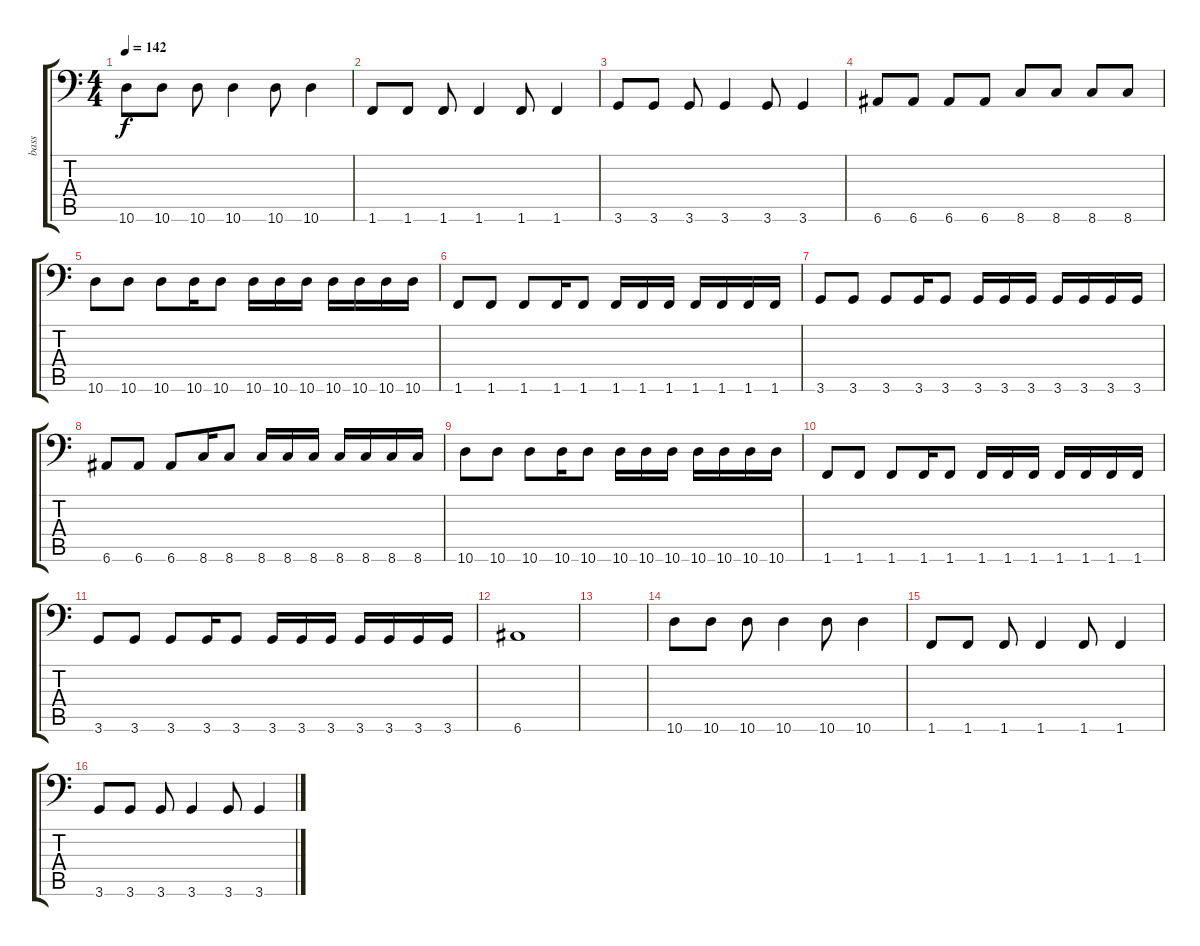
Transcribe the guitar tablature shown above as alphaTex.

\track ("bass" "bass") {instrument electricbasspick}
\staff {score tabs}
\tuning (E3 B2 G2 D2 A1 E1) {hide}
\ts (4 4)
\tempo 142
\clef f4
\ks c
10.6.8{dy f} 10.6.8 10.6.8 10.6.4 10.6.8 10.6.4 |
1.6.8 1.6.8 1.6.8 1.6.4 1.6.8 1.6.4 |
3.6.8 3.6.8 3.6.8 3.6.4 3.6.8 3.6.4 |
6.6.8 6.6.8 6.6.8 6.6.8 8.6.8 8.6.8 8.6.8 8.6.8 |
10.6.8 10.6.8 10.6.8 10.6.16 10.6.8 10.6.16 10.6.16 10.6.16 10.6.16 10.6.16 10.6.16 10.6.16 |
1.6.8 1.6.8 1.6.8 1.6.16 1.6.8 1.6.16 1.6.16 1.6.16 1.6.16 1.6.16 1.6.16 1.6.16 |
3.6.8 3.6.8 3.6.8 3.6.16 3.6.8 3.6.16 3.6.16 3.6.16 3.6.16 3.6.16 3.6.16 3.6.16 |
6.6.8 6.6.8 6.6.8 8.6.16 8.6.8 8.6.16 8.6.16 8.6.16 8.6.16 8.6.16 8.6.16 8.6.16 |
10.6.8 10.6.8 10.6.8 10.6.16 10.6.8 10.6.16 10.6.16 10.6.16 10.6.16 10.6.16 10.6.16 10.6.16 |
1.6.8 1.6.8 1.6.8 1.6.16 1.6.8 1.6.16 1.6.16 1.6.16 1.6.16 1.6.16 1.6.16 1.6.16 |
3.6.8 3.6.8 3.6.8 3.6.16 3.6.8 3.6.16 3.6.16 3.6.16 3.6.16 3.6.16 3.6.16 3.6.16 |
6.6.1 |
|
10.6.8 10.6.8 10.6.8 10.6.4 10.6.8 10.6.4 |
1.6.8 1.6.8 1.6.8 1.6.4 1.6.8 1.6.4 |
3.6.8 3.6.8 3.6.8 3.6.4 3.6.8 3.6.4
